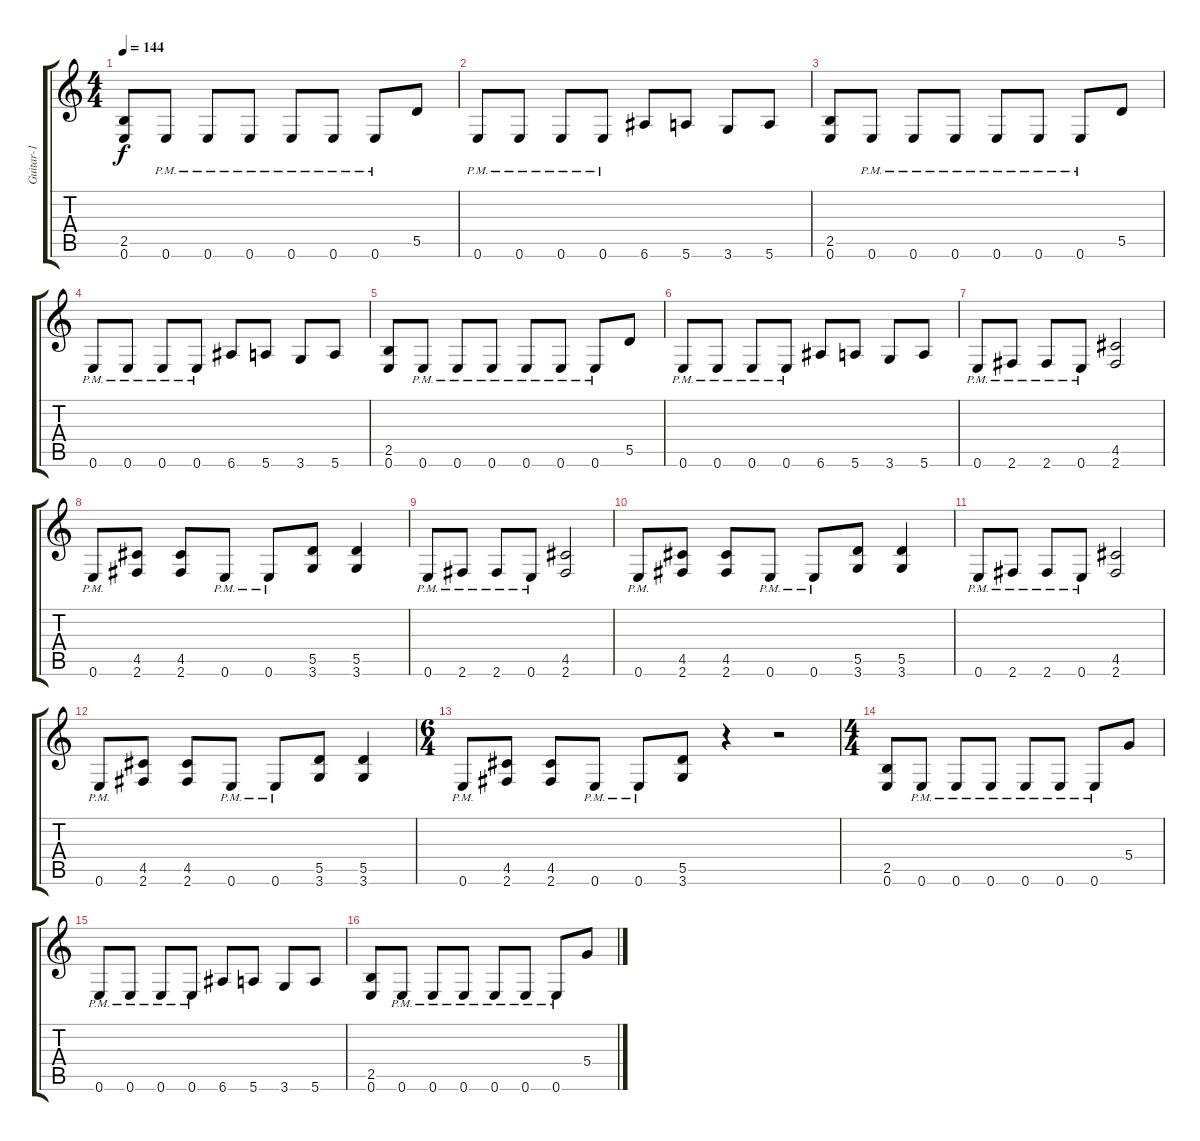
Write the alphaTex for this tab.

\track ("Guitar-1" "Guitar-1") {instrument distortionguitar}
\staff {score tabs}
\tuning (E4 B3 G3 D3 A2 E2) {hide}
\ts (4 4)
\tempo 144
\clef g2
\ks c
(2.5 0.6).8{dy f} 0.6{pm}.8 0.6{pm}.8 0.6{pm}.8 0.6{pm}.8 0.6{pm}.8 0.6{pm}.8 5.5.8 |
0.6{pm}.8 0.6{pm}.8 0.6{pm}.8 0.6{pm}.8 6.6.8 5.6.8 3.6.8 5.6.8 |
(2.5 0.6).8 0.6{pm}.8 0.6{pm}.8 0.6{pm}.8 0.6{pm}.8 0.6{pm}.8 0.6{pm}.8 5.5.8 |
0.6{pm}.8 0.6{pm}.8 0.6{pm}.8 0.6{pm}.8 6.6.8 5.6.8 3.6.8 5.6.8 |
(2.5 0.6).8 0.6{pm}.8 0.6{pm}.8 0.6{pm}.8 0.6{pm}.8 0.6{pm}.8 0.6{pm}.8 5.5.8 |
0.6{pm}.8 0.6{pm}.8 0.6{pm}.8 0.6{pm}.8 6.6.8 5.6.8 3.6.8 5.6.8 |
0.6{pm}.8 2.6{pm}.8 2.6{pm}.8 0.6{pm}.8 (4.5 2.6).2 |
0.6{pm}.8 (4.5 2.6).8 (4.5 2.6).8 0.6{pm}.8 0.6{pm}.8 (5.5 3.6).8 (5.5 3.6).4 |
0.6{pm}.8 2.6{pm}.8 2.6{pm}.8 0.6{pm}.8 (4.5 2.6).2 |
0.6{pm}.8 (4.5 2.6).8 (4.5 2.6).8 0.6{pm}.8 0.6{pm}.8 (5.5 3.6).8 (5.5 3.6).4 |
0.6{pm}.8 2.6{pm}.8 2.6{pm}.8 0.6{pm}.8 (4.5 2.6).2 |
0.6{pm}.8 (4.5 2.6).8 (4.5 2.6).8 0.6{pm}.8 0.6{pm}.8 (5.5 3.6).8 (5.5 3.6).4 |
\ts (6 4)
0.6{pm}.8 (4.5 2.6).8 (4.5 2.6).8 0.6{pm}.8 0.6{pm}.8 (5.5 3.6).8 r.4 r.2 |
\ts (4 4)
(2.5 0.6).8 0.6{pm}.8 0.6{pm}.8 0.6{pm}.8 0.6{pm}.8 0.6{pm}.8 0.6{pm}.8 5.4.8 |
0.6{pm}.8 0.6{pm}.8 0.6{pm}.8 0.6{pm}.8 6.6.8 5.6.8 3.6.8 5.6.8 |
(2.5 0.6).8 0.6{pm}.8 0.6{pm}.8 0.6{pm}.8 0.6{pm}.8 0.6{pm}.8 0.6{pm}.8 5.4.8
